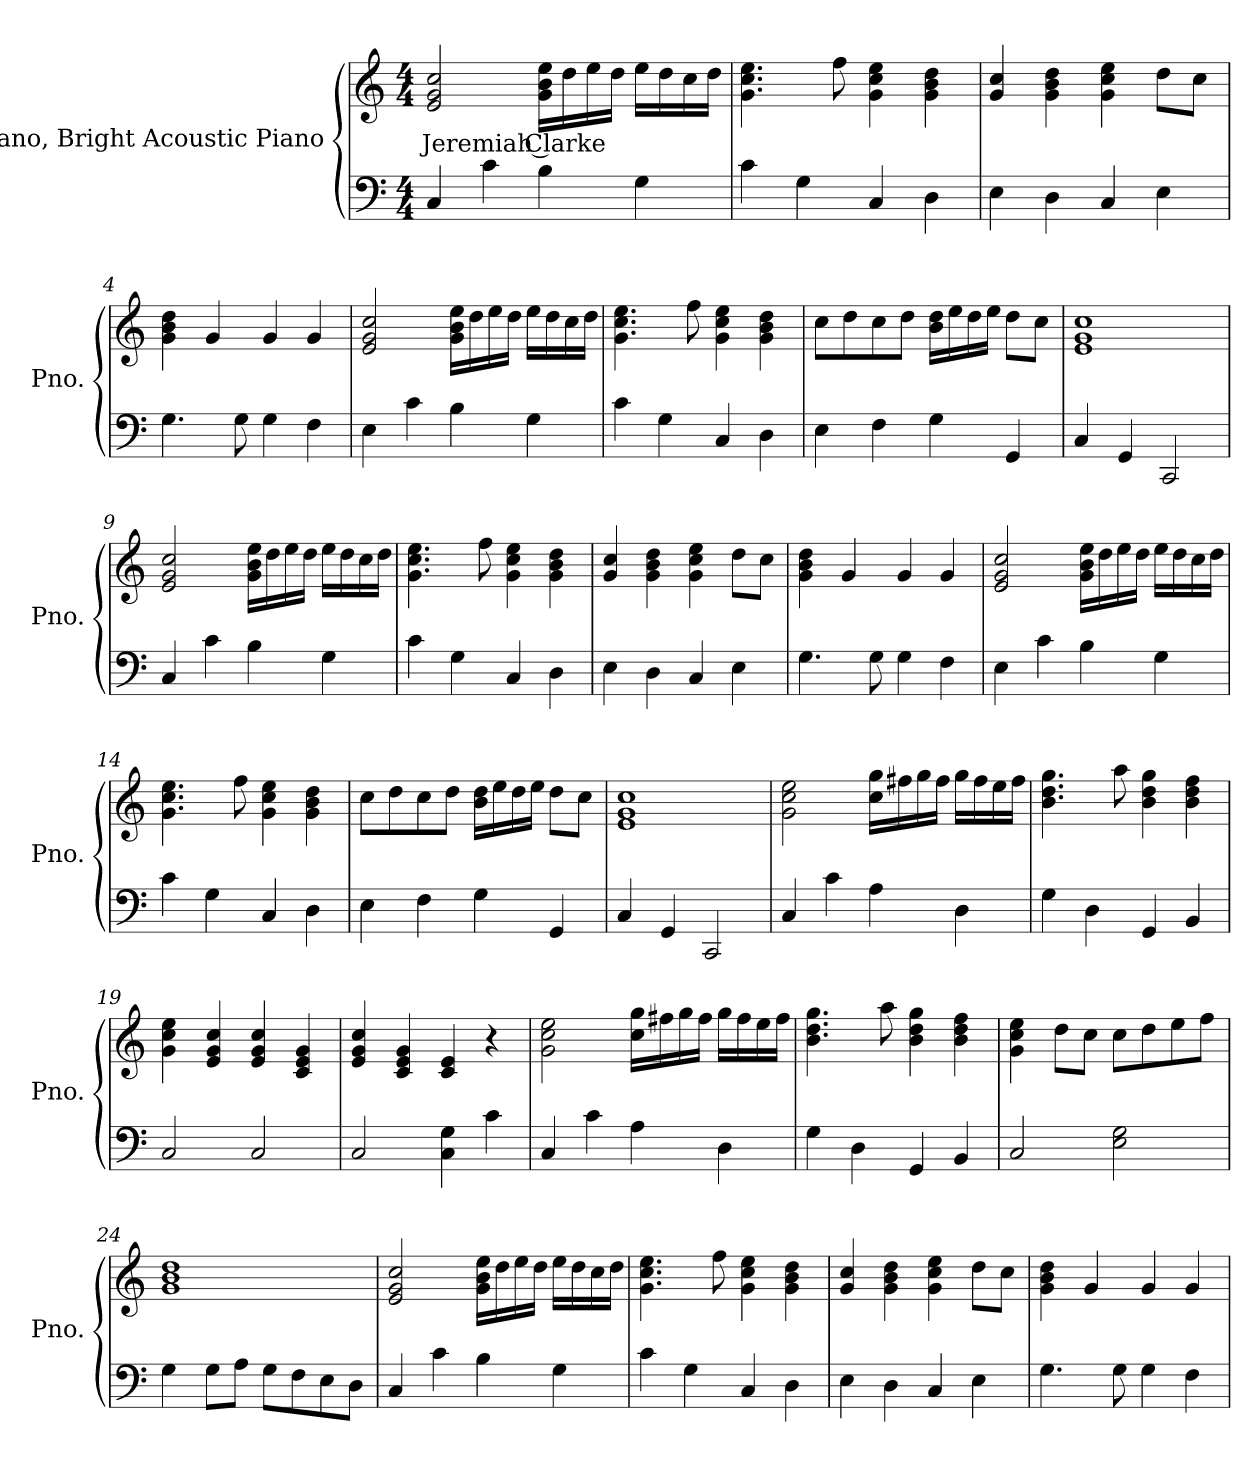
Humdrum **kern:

**kern	**kern	**text
*part2	*part1	*part1
*staff2	*staff1	*staff1
*I"Piano, Bright Acoustic Piano	*I"Piano, Bright Acoustic Piano	*
*I'Pno.	*I'Pno.	*
*clefF4	*clefG2	*
*k[]	*k[]	*
*M4/4	*M4/4	*
*MM115	*MM115	*
=1	=1	=1
!	!	!LO:LY:b
4C/	2e/ 2g/ 2cc/	Jeremiah Clarke
4c\	.	.
4B\	16g\ 16b\ 16ee\LL	.
.	16dd\	.
.	16ee\	.
.	16dd\JJ	.
4G\	16ee\LL	.
.	16dd\	.
.	16cc\	.
.	16dd\JJ	.
=2	=2	=2
4c\	4.g\ 4.cc\ 4.ee\	.
4G\	.	.
.	8ff\	.
4C/	4g\ 4cc\ 4ee\	.
4D\	4g\ 4b\ 4dd\	.
=3	=3	=3
4E\	4g/ 4cc/	.
4D\	4g\ 4b\ 4dd\	.
4C/	4g\ 4cc\ 4ee\	.
4E\	8dd\L	.
.	8cc\J	.
!!LO:LB:g=z
=4	=4	=4
4.G\	4g\ 4b\ 4dd\	.
.	4g/	.
8G\	.	.
4G\	4g/	.
4F\	4g/	.
=5	=5	=5
4E\	2e/ 2g/ 2cc/	.
4c\	.	.
4B\	16g\ 16b\ 16ee\LL	.
.	16dd\	.
.	16ee\	.
.	16dd\JJ	.
4G\	16ee\LL	.
.	16dd\	.
.	16cc\	.
.	16dd\JJ	.
=6	=6	=6
4c\	4.g\ 4.cc\ 4.ee\	.
4G\	.	.
.	8ff\	.
4C/	4g\ 4cc\ 4ee\	.
4D\	4g\ 4b\ 4dd\	.
=7	=7	=7
4E\	8cc\L	.
.	8dd\	.
4F\	8cc\	.
.	8dd\J	.
4G\	16b\ 16dd\LL	.
.	16ee\	.
.	16dd\	.
.	16ee\JJ	.
4GG/	8dd\L	.
.	8cc\J	.
=8	=8	=8
4C/	1e 1g 1cc	.
4GG/	.	.
2CC/	.	.
!!LO:LB:g=z
=9	=9	=9
4C/	2e/ 2g/ 2cc/	.
4c\	.	.
4B\	16g\ 16b\ 16ee\LL	.
.	16dd\	.
.	16ee\	.
.	16dd\JJ	.
4G\	16ee\LL	.
.	16dd\	.
.	16cc\	.
.	16dd\JJ	.
=10	=10	=10
4c\	4.g\ 4.cc\ 4.ee\	.
4G\	.	.
.	8ff\	.
4C/	4g\ 4cc\ 4ee\	.
4D\	4g\ 4b\ 4dd\	.
=11	=11	=11
4E\	4g/ 4cc/	.
4D\	4g\ 4b\ 4dd\	.
4C/	4g\ 4cc\ 4ee\	.
4E\	8dd\L	.
.	8cc\J	.
=12	=12	=12
4.G\	4g\ 4b\ 4dd\	.
.	4g/	.
8G\	.	.
4G\	4g/	.
4F\	4g/	.
=13	=13	=13
4E\	2e/ 2g/ 2cc/	.
4c\	.	.
4B\	16g\ 16b\ 16ee\LL	.
.	16dd\	.
.	16ee\	.
.	16dd\JJ	.
4G\	16ee\LL	.
.	16dd\	.
.	16cc\	.
.	16dd\JJ	.
=14	=14	=14
4c\	4.g\ 4.cc\ 4.ee\	.
4G\	.	.
.	8ff\	.
4C/	4g\ 4cc\ 4ee\	.
4D\	4g\ 4b\ 4dd\	.
!!LO:LB:g=z
=15	=15	=15
4E\	8cc\L	.
.	8dd\	.
4F\	8cc\	.
.	8dd\J	.
4G\	16b\ 16dd\LL	.
.	16ee\	.
.	16dd\	.
.	16ee\JJ	.
4GG/	8dd\L	.
.	8cc\J	.
=16	=16	=16
4C/	1e 1g 1cc	.
4GG/	.	.
2CC/	.	.
=17	=17	=17
4C/	2g\ 2cc\ 2ee\	.
4c\	.	.
4A\	16cc\ 16gg\LL	.
.	16ff#X\	.
.	16gg\	.
.	16ff#\JJ	.
4D\	16gg\LL	.
.	16ff#\	.
.	16ee\	.
.	16ff#\JJ	.
=18	=18	=18
4G\	4.b\ 4.dd\ 4.gg\	.
4D\	.	.
.	8aa\	.
4GG/	4b\ 4dd\ 4gg\	.
4BB/	4b\ 4dd\ 4ff\	.
=19	=19	=19
2C/	4g\ 4cc\ 4ee\	.
.	4e/ 4g/ 4cc/	.
2C/	4e/ 4g/ 4cc/	.
.	4c/ 4e/ 4g/	.
=20	=20	=20
2C/	4e/ 4g/ 4cc/	.
.	4c/ 4e/ 4g/	.
4C\ 4G\	4c/ 4e/	.
4c\	4r	.
!!LO:LB:g=z
=21	=21	=21
4C/	2g\ 2cc\ 2ee\	.
4c\	.	.
4A\	16cc\ 16gg\LL	.
.	16ff#X\	.
.	16gg\	.
.	16ff#\JJ	.
4D\	16gg\LL	.
.	16ff#\	.
.	16ee\	.
.	16ff#\JJ	.
=22	=22	=22
4G\	4.b\ 4.dd\ 4.gg\	.
4D\	.	.
.	8aa\	.
4GG/	4b\ 4dd\ 4gg\	.
4BB/	4b\ 4dd\ 4ff\	.
=23	=23	=23
2C/	4g\ 4cc\ 4ee\	.
.	8dd\L	.
.	8cc\J	.
2E\ 2G\	8cc\L	.
.	8dd\	.
.	8ee\	.
.	8ff\J	.
=24	=24	=24
4G\	1g 1b 1dd	.
8G\L	.	.
8A\J	.	.
8G\L	.	.
8F\	.	.
8E\	.	.
8D\J	.	.
=25	=25	=25
4C/	2e/ 2g/ 2cc/	.
4c\	.	.
4B\	16g\ 16b\ 16ee\LL	.
.	16dd\	.
.	16ee\	.
.	16dd\JJ	.
4G\	16ee\LL	.
.	16dd\	.
.	16cc\	.
.	16dd\JJ	.
!!LO:LB:g=z
=26	=26	=26
4c\	4.g\ 4.cc\ 4.ee\	.
4G\	.	.
.	8ff\	.
4C/	4g\ 4cc\ 4ee\	.
4D\	4g\ 4b\ 4dd\	.
=27	=27	=27
4E\	4g/ 4cc/	.
4D\	4g\ 4b\ 4dd\	.
4C/	4g\ 4cc\ 4ee\	.
4E\	8dd\L	.
.	8cc\J	.
=28	=28	=28
4.G\	4g\ 4b\ 4dd\	.
.	4g/	.
8G\	.	.
4G\	4g/	.
4F\	4g/	.
=	=	=
*-	*-	*-
